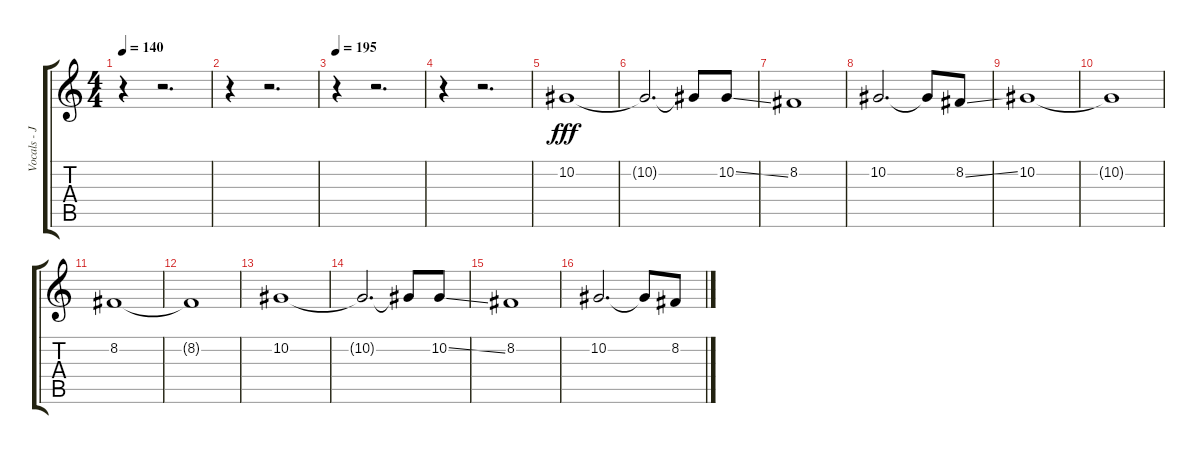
\track ("Vocals - Johnny Franck" "Vocals - J") {instrument lead2sawtooth}
\staff {score tabs}
\tuning (Eb4 Bb3 Gb3 Db3 Ab2 Db2) {hide}
\ts (4 4)
\tempo 140
\clef g2
\ks c
r.4{dy fff} r.2{d} |
r.4 r.2{d} |
\tempo 195
r.4 r.2{d} |
r.4 r.2{d} |
10.2.1 |
10.2{t}.2{d} 10.2{t}.8 10.2{ss}.8 |
8.2.1 |
10.2.2{d} 10.2{t}.8 8.2{ss}.8 |
10.2.1 |
10.2{t}.1 |
8.2.1 |
8.2{t}.1 |
10.2.1 |
10.2{t}.2{d} 10.2{t}.8 10.2{ss}.8 |
8.2.1 |
10.2.2{d} 10.2{t}.8 8.2{ss}.8
